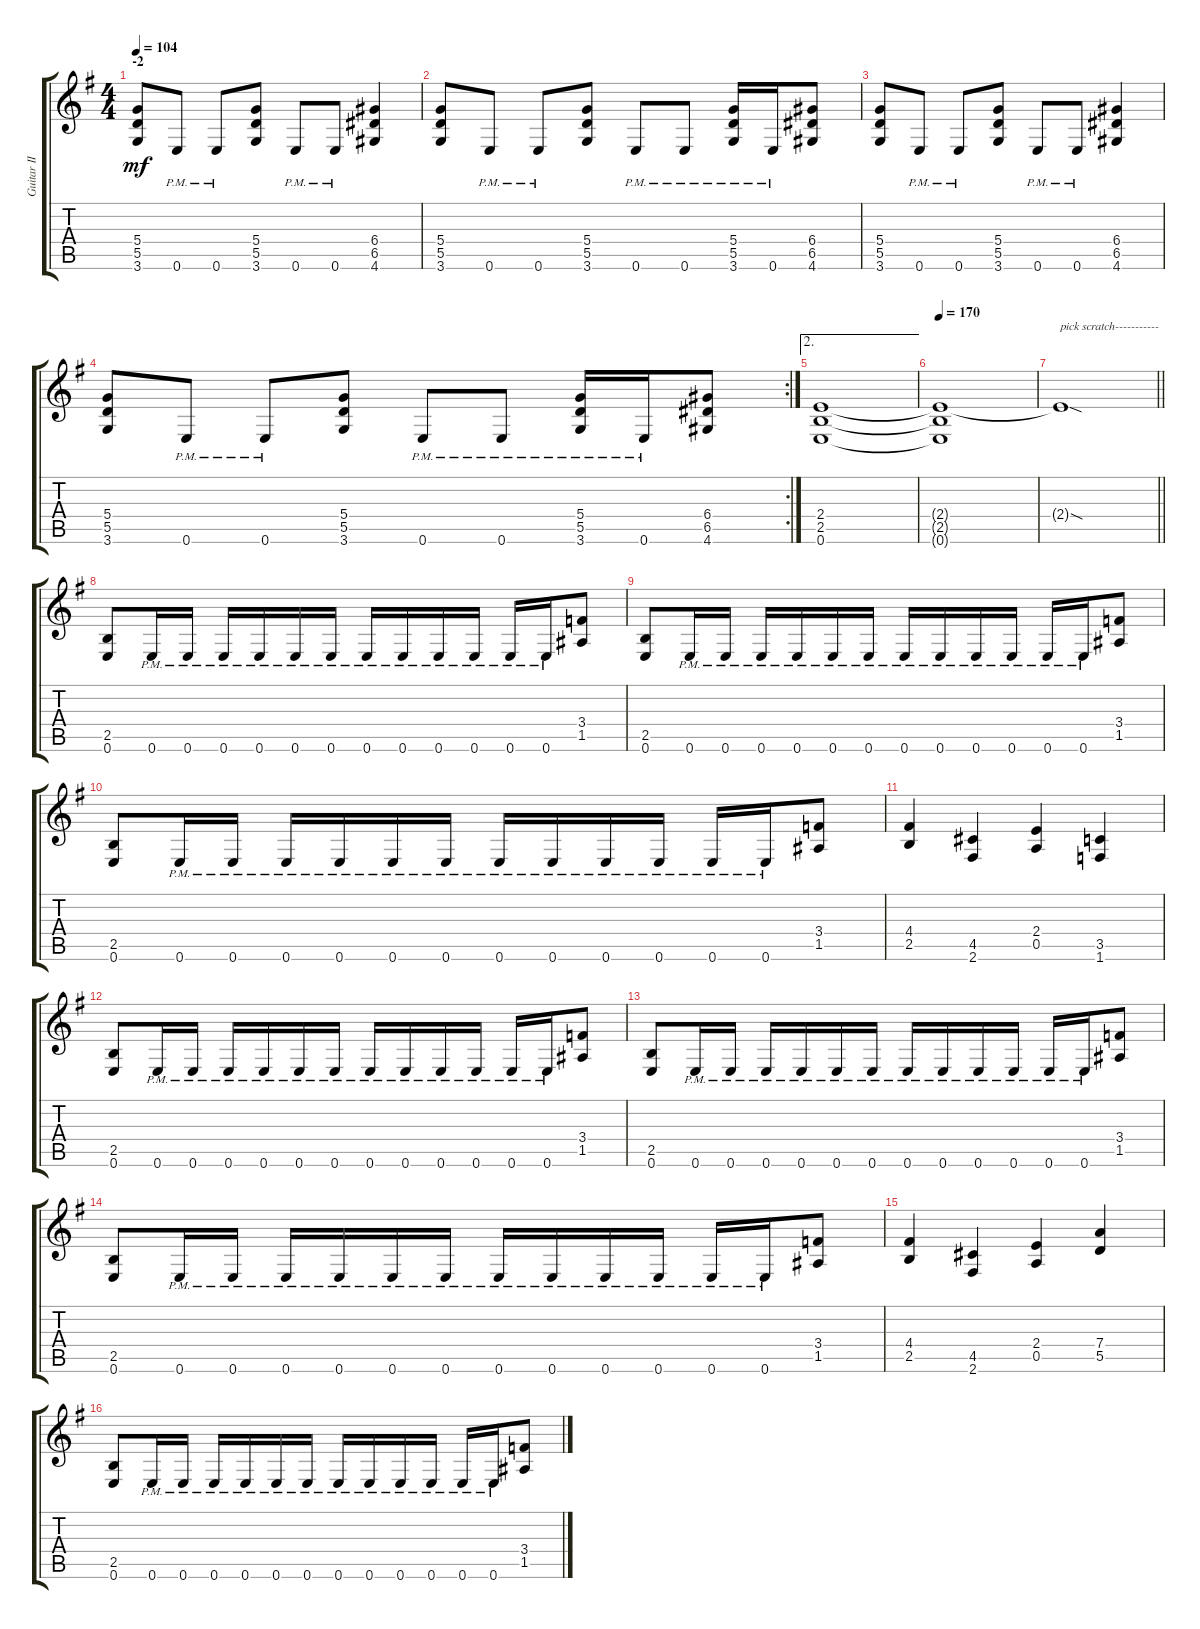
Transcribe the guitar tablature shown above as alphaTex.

\track ("Guitar II + III (Norimi)" "Guitar II ") {instrument overdrivenguitar}
\staff {score tabs}
\tuning (E4 B3 G3 D3 A2 E2) {hide}
\ts (4 4)
\section ("" "-2")
\tempo 104
\clef g2
\ks eminor
(5.4 5.5 3.6).8{dy mf} 0.6{pm}.8 0.6{pm}.8 (5.4 5.5 3.6).8 0.6{pm}.8 0.6{pm}.8 (6.4 6.5 4.6).4 |
(5.4 5.5 3.6).8 0.6{pm}.8 0.6{pm}.8 (5.4 5.5 3.6).8 0.6{pm}.8 0.6{pm}.8 (5.4{pm} 5.5{pm} 3.6{pm}).16 0.6{pm}.16 (6.4 6.5 4.6).8 |
(5.4 5.5 3.6).8 0.6{pm}.8 0.6{pm}.8 (5.4 5.5 3.6).8 0.6{pm}.8 0.6{pm}.8 (6.4 6.5 4.6).4 |
\rc 2
(5.4 5.5 3.6).8 0.6{pm}.8 0.6{pm}.8 (5.4 5.5 3.6).8 0.6{pm}.8 0.6{pm}.8 (5.4{pm} 5.5{pm} 3.6{pm}).16 0.6{pm}.16 (6.4 6.5 4.6).8 |
\ae 2
(2.4 2.5 0.6).1 |
\tempo 170
(2.4{t} 2.5{t} 0.6{t}).1 |
\barLineRight lightlight
2.4{sod t}.1{txt "pick scratch-----------"} |
\section ("" "")
(2.5 0.6).8 0.6{pm}.16 0.6{pm}.16 0.6{pm}.16 0.6{pm}.16 0.6{pm}.16 0.6{pm}.16 0.6{pm}.16 0.6{pm}.16 0.6{pm}.16 0.6{pm}.16 0.6{pm}.16 0.6{pm}.16 (3.4 1.5).8 |
(2.5 0.6).8 0.6{pm}.16 0.6{pm}.16 0.6{pm}.16 0.6{pm}.16 0.6{pm}.16 0.6{pm}.16 0.6{pm}.16 0.6{pm}.16 0.6{pm}.16 0.6{pm}.16 0.6{pm}.16 0.6{pm}.16 (3.4 1.5).8 |
(2.5 0.6).8 0.6{pm}.16 0.6{pm}.16 0.6{pm}.16 0.6{pm}.16 0.6{pm}.16 0.6{pm}.16 0.6{pm}.16 0.6{pm}.16 0.6{pm}.16 0.6{pm}.16 0.6{pm}.16 0.6{pm}.16 (3.4 1.5).8 |
(4.4 2.5).4 (4.5 2.6).4 (2.4 0.5).4 (3.5 1.6).4 |
(2.5 0.6).8 0.6{pm}.16 0.6{pm}.16 0.6{pm}.16 0.6{pm}.16 0.6{pm}.16 0.6{pm}.16 0.6{pm}.16 0.6{pm}.16 0.6{pm}.16 0.6{pm}.16 0.6{pm}.16 0.6{pm}.16 (3.4 1.5).8 |
(2.5 0.6).8 0.6{pm}.16 0.6{pm}.16 0.6{pm}.16 0.6{pm}.16 0.6{pm}.16 0.6{pm}.16 0.6{pm}.16 0.6{pm}.16 0.6{pm}.16 0.6{pm}.16 0.6{pm}.16 0.6{pm}.16 (3.4 1.5).8 |
(2.5 0.6).8 0.6{pm}.16 0.6{pm}.16 0.6{pm}.16 0.6{pm}.16 0.6{pm}.16 0.6{pm}.16 0.6{pm}.16 0.6{pm}.16 0.6{pm}.16 0.6{pm}.16 0.6{pm}.16 0.6{pm}.16 (3.4 1.5).8 |
(4.4 2.5).4 (4.5 2.6).4 (2.4 0.5).4 (7.4 5.5).4 |
(2.5 0.6).8 0.6{pm}.16 0.6{pm}.16 0.6{pm}.16 0.6{pm}.16 0.6{pm}.16 0.6{pm}.16 0.6{pm}.16 0.6{pm}.16 0.6{pm}.16 0.6{pm}.16 0.6{pm}.16 0.6{pm}.16 (3.4 1.5).8
